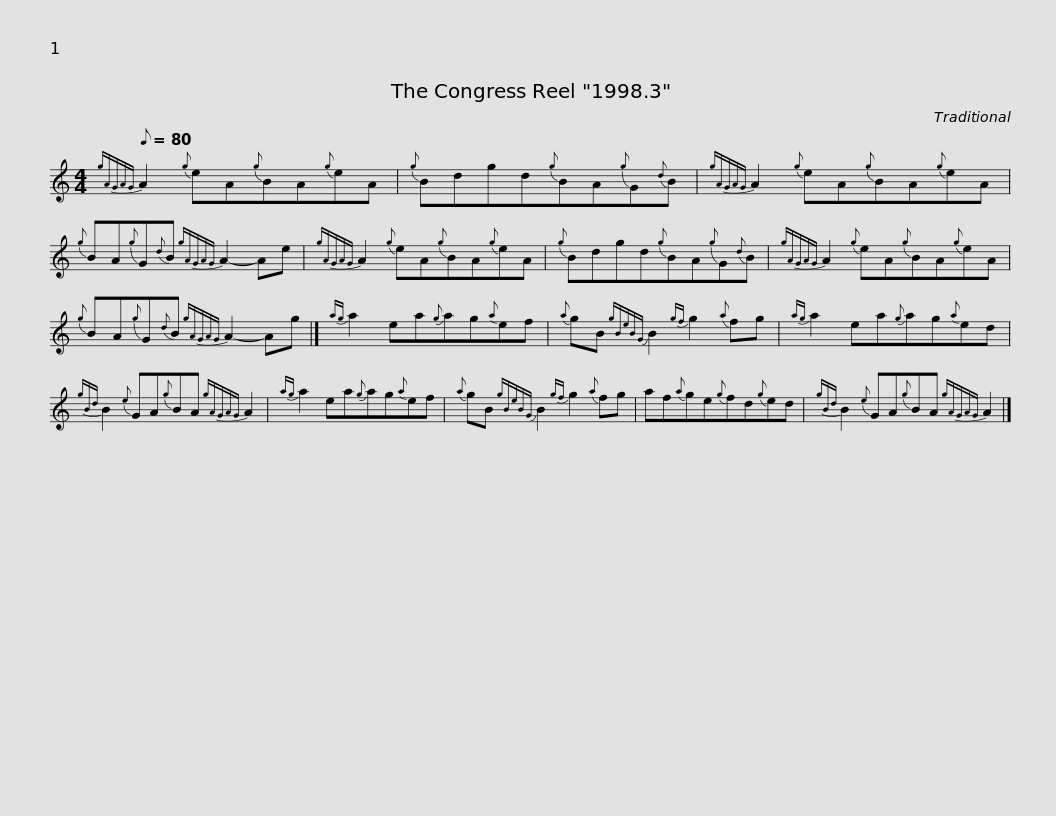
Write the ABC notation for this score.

X:1
L:1/8
Q:1/8=80
M:4/4
I:linebreak $
K:C
V:1 treble
V:1
{gAGAG} A2{g} eA{g}BA{g}eA |{g} Bdgd{g}BA{g}G{d}B |{gAGAG} A2{g} eA{g}BA{g}eA |${g} BA{g}G{d}B{gAGAG} A2- Ae |{gAGAG} A2{g} eA{g}BA{g}eA | %5
{g} Bdgd{g}BA{g}G{d}B |${gAGAG} A2{g} eA{g}BA{g}eA |{g} BA{g}G{d}B{gAGAG} A2- Ag |]{ag} a2 ea{g}ag{a}ef |${a} gB{gBeBG} B2{gf} g2{a} fg | %10
{ag} a2 ea{g}ag{a}ed |{gBd} B2{e} GA{g}BA{gAGAG} A2 |${ag} a2 ea{g}ag{a}ef |{a} gB{gBeBG} B2{gf} g2{a} fg | af{a}ge{g}fd{g}ed |$ %15
{gBd} B2{e} GA{g}BA{gAGAG} A2 |] %16
